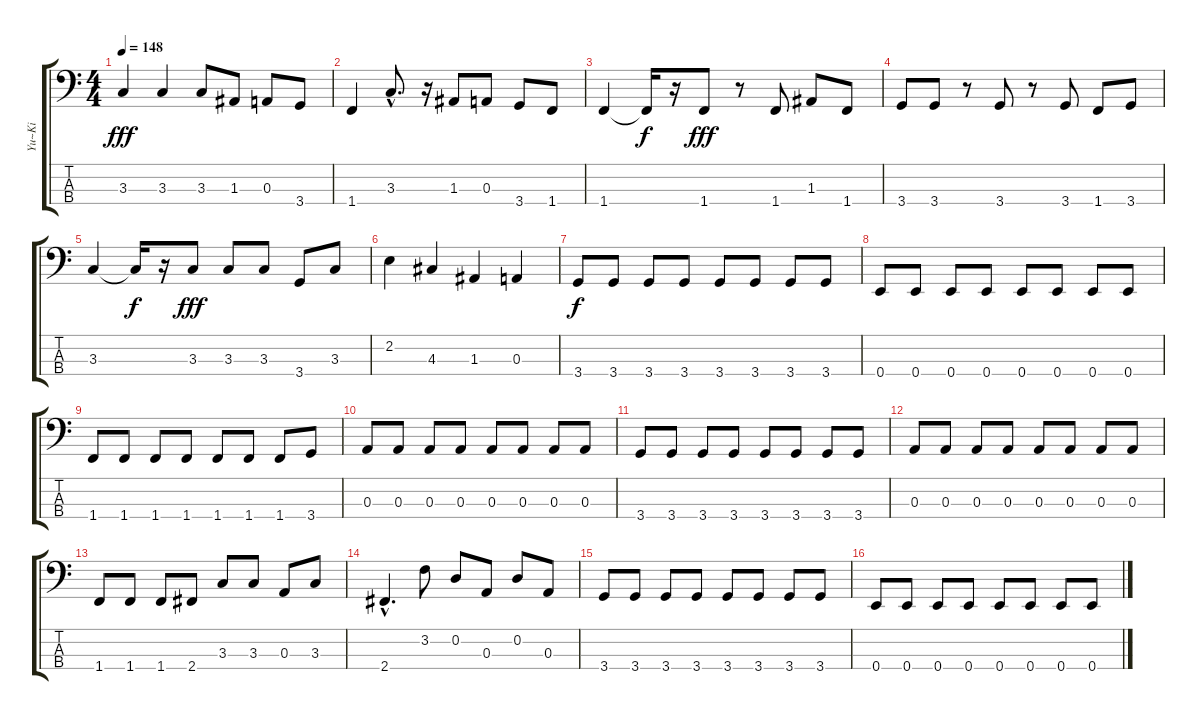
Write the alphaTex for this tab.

\track ("Yu~Ki" "Yu~Ki") {instrument electricbassfinger}
\staff {score tabs}
\tuning (G2 D2 A1 E1) {hide}
\ts (4 4)
\tempo 148
\clef f4
\ks c
3.3.4{dy fff} 3.3.4 3.3.8 1.3.8 0.3.8 3.4.8 |
1.4.4 3.3{hac}.8{d} r.16 1.3.8 0.3.8 3.4.8 1.4.8 |
1.4.4 1.4{t}.16{dy f} r.16 1.4.8{dy fff} r.8 1.4.8 1.3.8 1.4.8 |
3.4.8 3.4.8 r.8 3.4.8 r.8 3.4.8 1.4.8 3.4.8 |
3.3.4 3.3{t}.16{dy f} r.16 3.3.8{dy fff} 3.3.8 3.3.8 3.4.8 3.3.8 |
2.2.4 4.3.4 1.3.4 0.3.4 |
3.4.8{dy f} 3.4.8 3.4.8 3.4.8 3.4.8 3.4.8 3.4.8 3.4.8 |
0.4.8 0.4.8 0.4.8 0.4.8 0.4.8 0.4.8 0.4.8 0.4.8 |
1.4.8 1.4.8 1.4.8 1.4.8 1.4.8 1.4.8 1.4.8 3.4.8 |
0.3.8 0.3.8 0.3.8 0.3.8 0.3.8 0.3.8 0.3.8 0.3.8 |
3.4.8 3.4.8 3.4.8 3.4.8 3.4.8 3.4.8 3.4.8 3.4.8 |
0.3.8 0.3.8 0.3.8 0.3.8 0.3.8 0.3.8 0.3.8 0.3.8 |
1.4.8 1.4.8 1.4.8 2.4.8 3.3.8 3.3.8 0.3.8 3.3.8 |
2.4{hac}.4{d} 3.2.8 0.2.8 0.3.8 0.2.8 0.3.8 |
3.4.8 3.4.8 3.4.8 3.4.8 3.4.8 3.4.8 3.4.8 3.4.8 |
0.4.8 0.4.8 0.4.8 0.4.8 0.4.8 0.4.8 0.4.8 0.4.8
